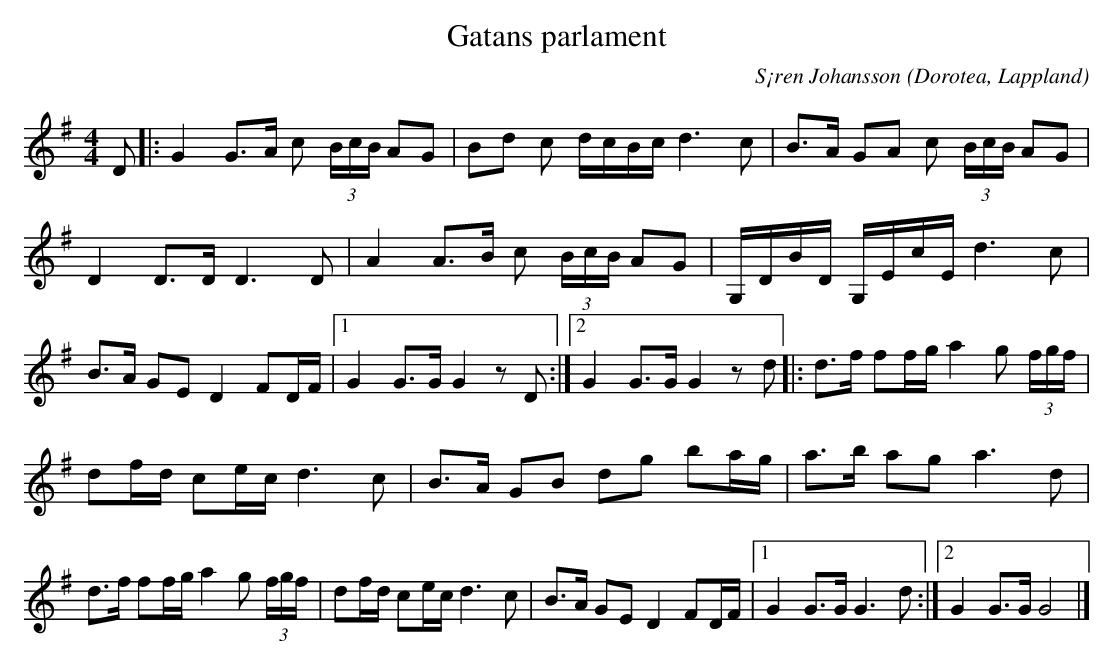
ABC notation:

X:1
T:Gatans parlament
C:S¡ren Johansson
O:Dorotea, Lappland
M:4/4
L:1/16
K:G
D2|:G4 G3A c2 (3BcB A2G2|B2d2 c2 dcBc d6 c2|B3A G2A2 c2 (3BcB A2G2|D4 D3D D6 D2|A4 A3B c2 (3BcB A2G2|G,DBD G,EcE d6 c2|B3A G2E2 D4 F2DF|1G4 G3G G4 z2 D2 :|2G4 G3G G4 z2 d2|:d3f f2fg a4 g2 (3fgf|d2fd c2ec d6 c2|B3A G2B2 d2g2 b2ag|a3b a2g2 a6 d2|d3f f2fg a4 g2 (3fgf|d2fd c2ec d6 c2|B3A G2E2 D4 F2DF|1 G4 G3G G6 d2:|2G4 G3G G8|]
